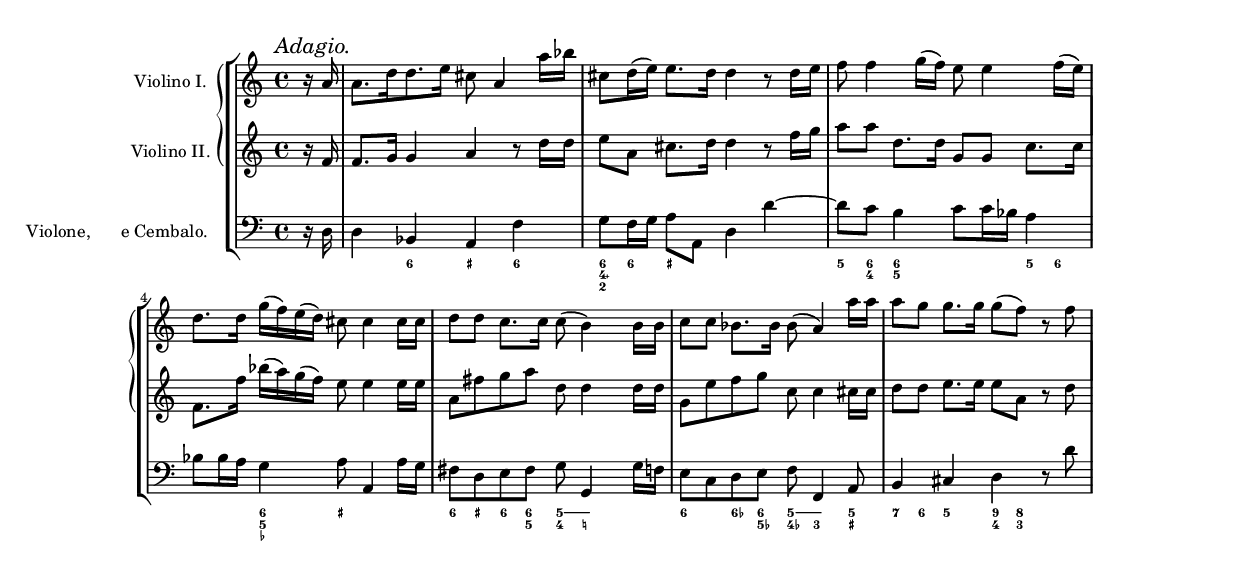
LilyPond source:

\version "2.11.51"
#(set-global-staff-size 15)
\paper{
  ragged-right=##f
  line-width=16\cm
  indent=1.5\cm
}

\layout {
  \context { \Score
    \override PaperColumn #'keep-inside-line = ##t
    \override NonMusicalPaperColumn #'keep-inside-line = ##t
  }
}

% NR 2.7.3 Figured bass

% Arcangelo Corelli, 12 Sonate da Camera, Op. 2
% Sonata II, Allemanda
% measures 1 - 88
% Coded by Neil Puttock; modified by Carl Sorensen

extendOn = \bassFigureExtendersOn
extendOff = \bassFigureExtendersOff

\score {
  
  \new StaffGroup <<
  
    \new GrandStaff <<
      
      \new Staff = "violinoI" {
        \set Staff.instrumentName = \markup {
          \hcenter-in #11
          \line { Violino I. }
        }
        \time 4/4
        \mark \markup { \italic Adagio. }
        \partial 8
        r16 a'16 |
        a'8. [ d''16 d''8.  e''16 ] cis''8 a'4 a''16 bes''16 |
        cis''8 d''16 ( e'' ) e''8.  d''16 d''4 r8 d''16 e''16 |
        f''8 f''4 g''16 ( f''16 ) e''8 e''4 f''16 ( e''16 ) |
        d''8.  d''16 g''16 ( f''16 ) e''16 ( d''16 ) cis''8 
            cis''4 cis''16 cis''16 |
        d''8 d''8 c''8.  c''16 c''8 ( b'4 ) b'16 b'16 |
        c''8 c''8 bes'8.  bes'16 bes'8 ( a'4 ) a''16 a''16 |
        a''8 g''8 g''8.  g''16 g''8 ( f''8 ) r8 f''8 |
      }
      
      \new Staff = "violinoII" {
        \set Staff.instrumentName = \markup {
          \hcenter-in #11
          \line { Violino II. }
        }
        \time 4/4
        \partial 8
        r16 f'16 |
        f'8.  g'16 g'4 a'4 r8 d''16 d''16 |
        e''8 a'8 cis''8.  d''16 d''4 r8 f''16 g''16 |
        a''8 a''8 d''8.  d''16 g'8 g'8 c''8.  c''16 |
        f'8.  f''16 bes''16 ( a''16 ) g''16 ( f''16 ) e''8 e''4 e''16 e''16 |
        a'8 fis''8 g''8 a''8 d''8 d''4 d''16 d''16 | 
        g'8 e''8 f''8 g''8 c''8 c''4 cis''16 cis''16 | 
        d''8 d''8 e''8.  e''16 e''8 a'8 r8 d''8 | 
      }
      
    >>
    
    \new Staff = "violone" {
      \set Staff.instrumentName = \markup {
        \hcenter-in #13 {
          \center-align {
            Violone,
            \line { e Cembalo. }
          }
        }
      }
      \time 4/4
      \clef bass
      \partial 8
      r16 d16 | 
      d4 bes,4 a,4 f4 | 
      g8 f16 g16 a8 a,8 d4 d'4 ~ | 
      d'8 c'8 b4 c'8 c'16 bes16 a4 | 
      bes8 bes16 a16 g4 a8 a,4 a16 g16 |
      fis8 d8 e8 fis8 g8 g,4 g16 f16 |
      e8 c8 d8 e8 f8 f,4 a,8 | 
      b,4 cis4 d4 r8 d'8 | 
    }
    
    \new FiguredBass \figuremode {
      \set figuredBassAlterationDirection = #RIGHT
      \set figuredBassPlusDirection = #RIGHT      
      \override VerticalAxisGroup #'minimum-Y-extent = #'()
      \override BassFigureAlignment #'stacking-dir = #DOWN
      s8 |
      s4 <6>4 <_+>4 <6>4 | 
      <6 4\+ 2>8 <6>8 <_+> s8 s2 |
      <5>8 <6 4>8 <6 5>4 s4 <5>8 <6>8 |
      s4 <6 5 _-> <_+>2 |
      <6>8 <_+>8 <6>8 <6 5>8 <5 4>8 \extendOn <5 _!>8 \extendOff s4 |
      <6>4 <6->8 <6 5->8 <5 4->8 \extendOn <5 3>4 \extendOff <5 _+>8 |
      <7>8 <6>8 <5>4 <9 4>8 <8 3>8 s4 |
    }
    
  >>
  
  \layout {
    \context {
      \Score
      \override RehearsalMark #'break-align-symbols = #'(time-signature)
      \override RehearsalMark #'self-alignment-X = #LEFT
      \override TimeSignature #'break-align-anchor-alignment = #LEFT
    }
  }
}
